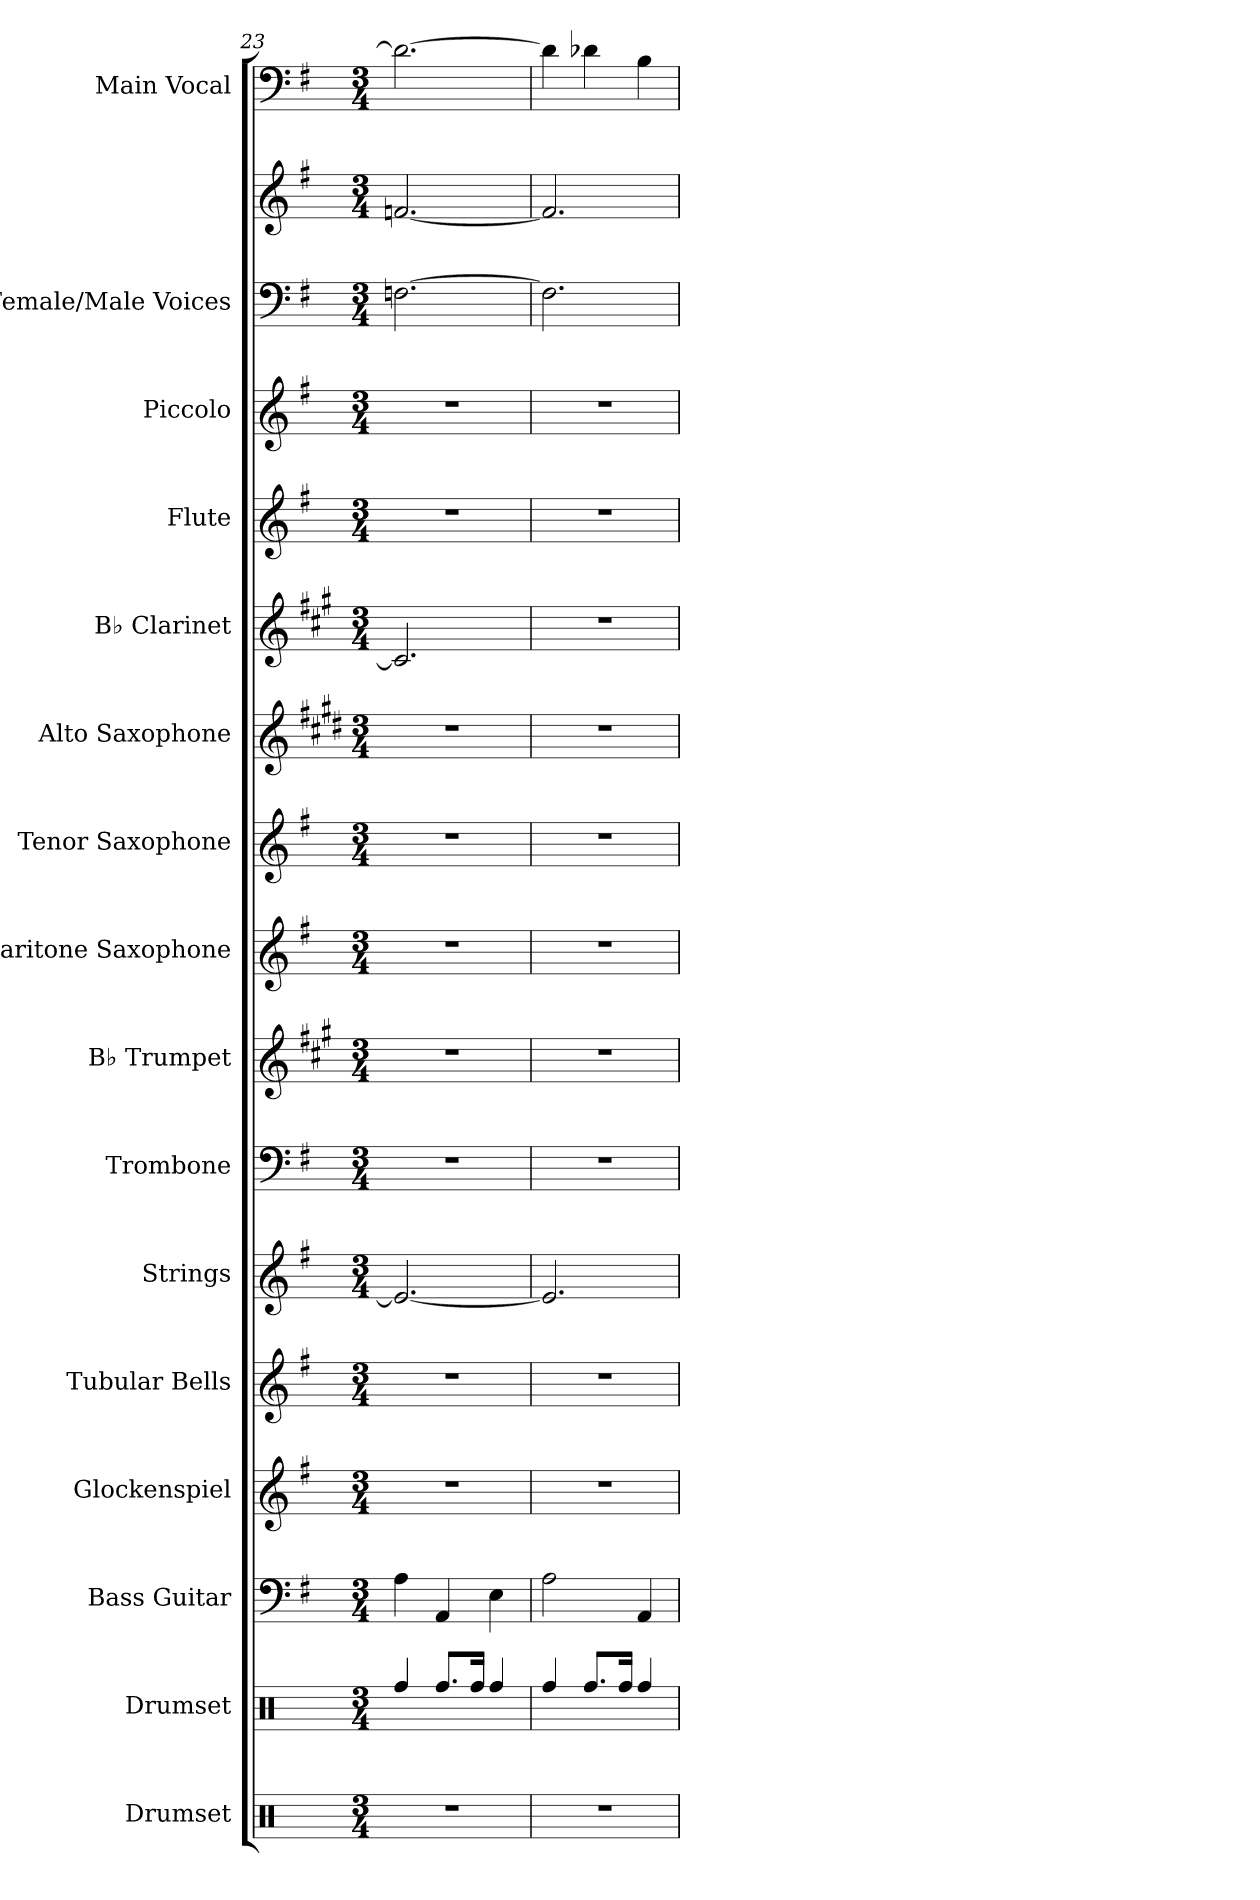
**kern	**kern	**kern	**kern	**kern	**kern	**kern	**kern	**kern	**kern	**kern	**kern	**kern	**kern	**kern	**kern	**kern
*part16	*part15	*part14	*part13	*part12	*part11	*part10	*part9	*part8	*part7	*part6	*part5	*part4	*part3	*part2	*part2	*part1
*staff17	*staff16	*staff15	*staff14	*staff13	*staff12	*staff11	*staff10	*staff9	*staff8	*staff7	*staff6	*staff5	*staff4	*staff3	*staff2	*staff1
*I"Drumset	*I"Drumset	*I"Bass Guitar	*I"Glockenspiel	*I"Tubular Bells	*I"Strings	*I"Trombone	*I"B♭ Trumpet	*I"Baritone Saxophone	*I"Tenor Saxophone	*I"Alto Saxophone	*I"B♭ Clarinet	*I"Flute	*I"Piccolo	*I"Female/Male Voices	*	*I"Main Vocal
*I'Drs.	*I'Drs.	*I'B. Guit.	*I'Glk.	*I'Tu. Be.	*I'St.	*I'Tbn.	*I'B♭ Tpt.	*I'Bar. Sax.	*I'T. Sax.	*I'A. Sax.	*I'B♭ Cl.	*I'Fl.	*I'Picc.	*I'Voices	*	*I'Main Vcl.
*clefX	*clefX	*clefF4	*clefG2	*clefG2	*clefG2	*clefF4	*clefG2	*clefG2	*clefG2	*clefG2	*clefG2	*clefG2	*clefG2	*clefF4	*clefG2	*clefF4
*	*	*ITrd7c12	*ITrd-14c-24	*	*	*	*ITrd1c2	*ITrd12c21	*ITrd8c14	*ITrd5c9	*ITrd1c2	*	*ITrd-7c-12	*	*	*
*k[]	*k[]	*k[f#]	*k[f#]	*k[f#]	*k[f#]	*k[f#]	*k[f#]	*k[f#]	*k[f#]	*k[f#]	*k[f#]	*k[f#]	*k[f#]	*k[f#]	*k[f#]	*k[f#]
*M3/4	*M3/4	*M3/4	*M3/4	*M3/4	*M3/4	*M3/4	*M3/4	*M3/4	*M3/4	*M3/4	*M3/4	*M3/4	*M3/4	*M3/4	*M3/4	*M3/4
=23	=23	=23	=23	=23	=23	=23	=23	=23	=23	=23	=23	=23	=23	=23	=23	=23
2.r	4Rff/	4AA\	2.r	2.r	2.e/_	2.r	2.r	2.r	2.r	2.r	2.B/]	2.r	2.r	[2.Fn\	[2.fn/	2.d\_
.	8.Rff/L	4AAA/	.	.	.	.	.	.	.	.	.	.	.	.	.	.
.	16Rff/Jk	.	.	.	.	.	.	.	.	.	.	.	.	.	.	.
.	4Rff/	4EE\	.	.	.	.	.	.	.	.	.	.	.	.	.	.
!!LO:PB:g=z
=24	=24	=24	=24	=24	=24	=24	=24	=24	=24	=24	=24	=24	=24	=24	=24	=24
2.r	4Rff/	2AA\	2.r	2.r	2.e/]	2.r	2.r	2.r	2.r	2.r	2.r	2.r	2.r	2.F\]	2.f/]	4d\]
.	8.Rff/L	.	.	.	.	.	.	.	.	.	.	.	.	.	.	4d-X\
.	16Rff/Jk	.	.	.	.	.	.	.	.	.	.	.	.	.	.	.
.	4Rff/	4AAA/	.	.	.	.	.	.	.	.	.	.	.	.	.	4B\
=	=	=	=	=	=	=	=	=	=	=	=	=	=	=	=	=
*-	*-	*-	*-	*-	*-	*-	*-	*-	*-	*-	*-	*-	*-	*-	*-	*-
